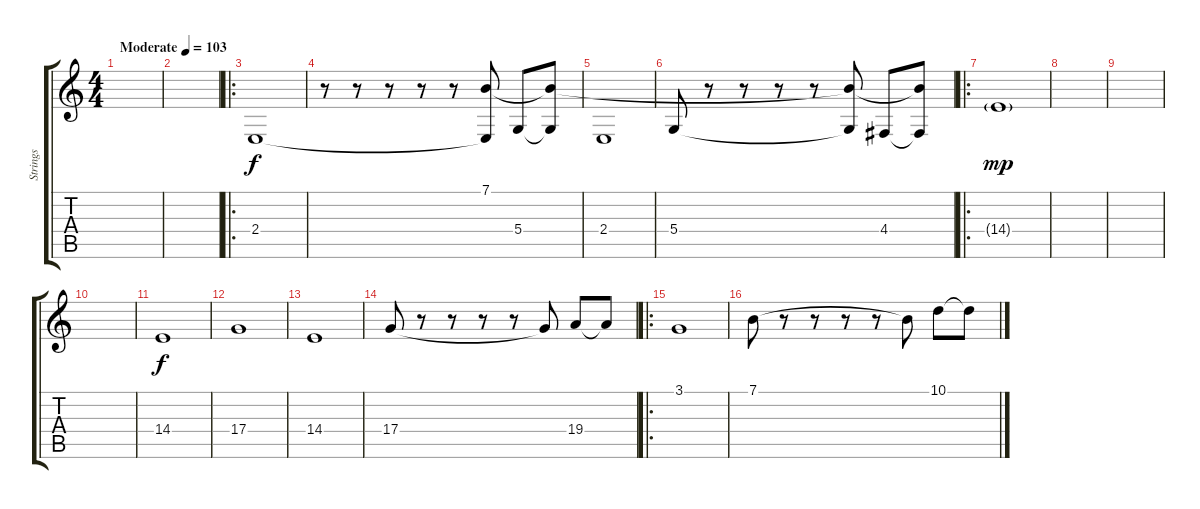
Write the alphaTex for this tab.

\track ("Strings" "Strings") {instrument stringensemble1}
\staff {score tabs}
\tuning (E4 B3 G3 D3 A2 D2) {hide}
\ts (4 4)
\tempo (103 "Moderate")
\clef g2
\ks c
|
|
\ro
2.4.1 |
r.8 r.8 r.8 r.8 r.8 (7.1 2.4{t}).8 5.4.8 (7.1{t} 5.4{t}).8 |
2.4.1 |
5.4.8 r.8 r.8 r.8 r.8 (7.1{t} 5.4{t}).8 4.4.8 (7.1{t} 4.4{t}).8 |
\ro
14.4{g}.1{dy mp} |
|
|
|
14.4.1{dy f} |
17.4.1 |
14.4.1 |
17.4.8 r.8 r.8 r.8 r.8 17.4{t}.8 19.4.8 19.4{t}.8 |
\ro
3.1.1 |
7.1.8 r.8 r.8 r.8 r.8 7.1{t}.8 10.1.8 10.1{t}.8
